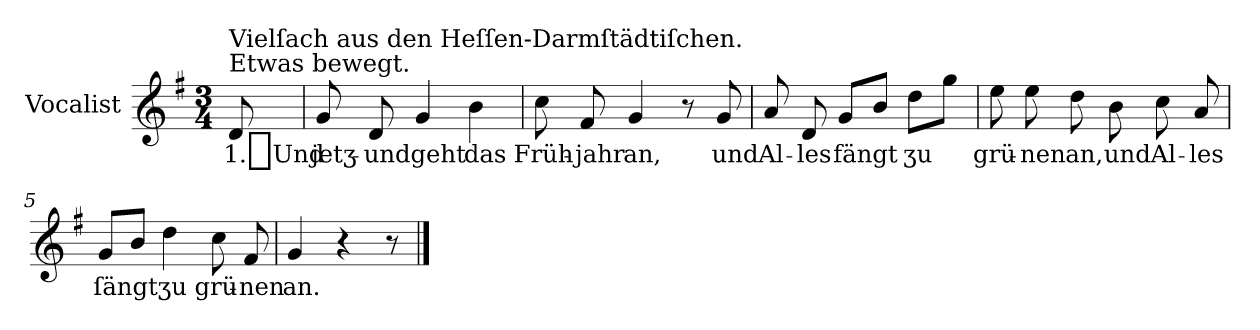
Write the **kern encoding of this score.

**kern	**text
*part1	*part1
*staff1	*staff1
*I"Vocalist	*
*k[f#]	*
*G:	*
*M3/4	*
=	=
!LO:TX:a:t=Etwas bewegt.	!
!LO:TX:a:t=Vielſach aus den Heſſen-Darmſtädtiſchen.	!
8d	1._Und
=1	=1
8g	jetʒ-
8d	-und
4g	geht
4b	das
=2	=2
8cc	Früh-
8f#	-jahr
4g	an,
8r	.
8g	und
=3	=3
8a	Al-
8d	-les
8gL	fängt
8bJ	.
8ddL	ʒu
8ggJ	.
=4	=4
8ee	grü-
8ee	-nen
8dd	an,
8b	und
8cc	Al-
8a	-les
=5	=5
8gL	ſängt
8bJ	.
4dd	ʒu
8cc	grü-
8f#	-nen
=6	=6
4g	an.
4r	.
8r	.
==	==
*-	*-
